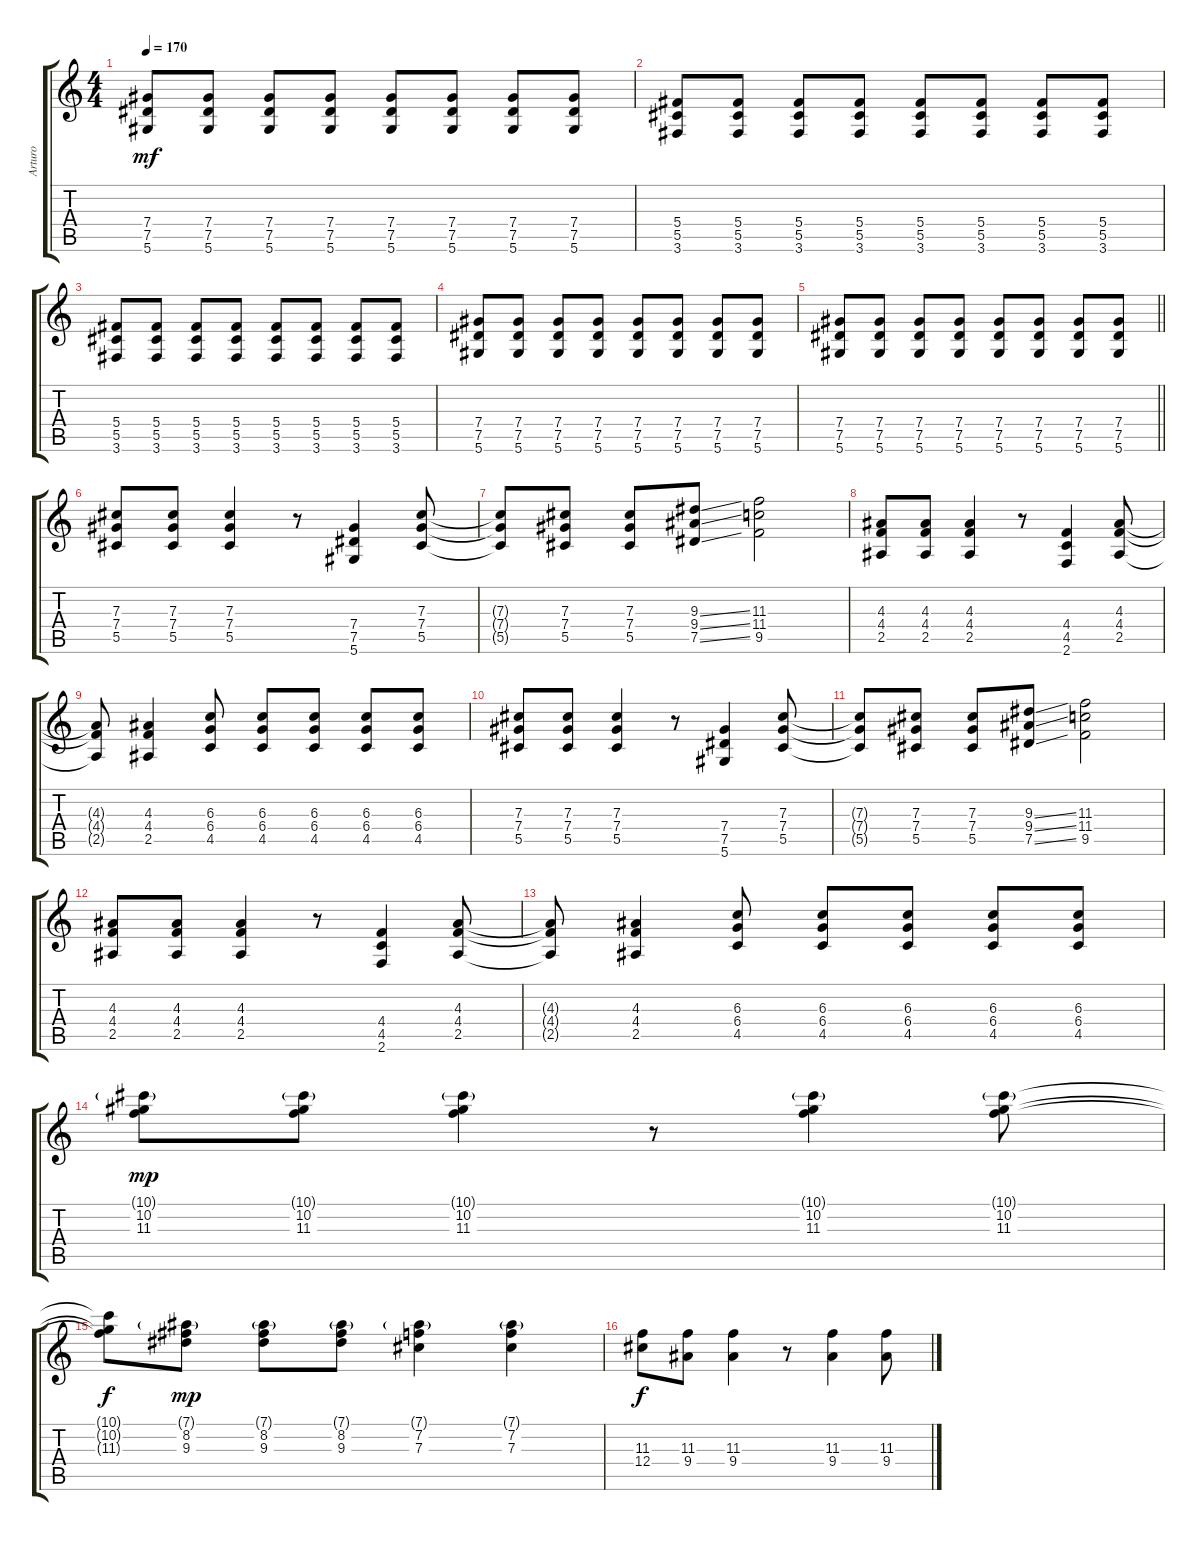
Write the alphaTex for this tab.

\track ("Arturo" "Arturo") {instrument distortionguitar}
\staff {score tabs}
\tuning (Eb4 Bb3 Gb3 Db3 Ab2 Eb2) {hide}
\ts (4 4)
\tempo 170
\clef g2
\ks c
(7.4 7.5 5.6).8{dy mf} (7.4 7.5 5.6).8 (7.4 7.5 5.6).8 (7.4 7.5 5.6).8 (7.4 7.5 5.6).8 (7.4 7.5 5.6).8 (7.4 7.5 5.6).8 (7.4 7.5 5.6).8 |
(5.4 5.5 3.6).8 (5.4 5.5 3.6).8 (5.4 5.5 3.6).8 (5.4 5.5 3.6).8 (5.4 5.5 3.6).8 (5.4 5.5 3.6).8 (5.4 5.5 3.6).8 (5.4 5.5 3.6).8 |
(5.4 5.5 3.6).8 (5.4 5.5 3.6).8 (5.4 5.5 3.6).8 (5.4 5.5 3.6).8 (5.4 5.5 3.6).8 (5.4 5.5 3.6).8 (5.4 5.5 3.6).8 (5.4 5.5 3.6).8 |
(7.4 7.5 5.6).8 (7.4 7.5 5.6).8 (7.4 7.5 5.6).8 (7.4 7.5 5.6).8 (7.4 7.5 5.6).8 (7.4 7.5 5.6).8 (7.4 7.5 5.6).8 (7.4 7.5 5.6).8 |
\barLineRight lightlight
(7.4 7.5 5.6).8 (7.4 7.5 5.6).8 (7.4 7.5 5.6).8 (7.4 7.5 5.6).8 (7.4 7.5 5.6).8 (7.4 7.5 5.6).8 (7.4 7.5 5.6).8 (7.4 7.5 5.6).8 |
(7.3 7.4 5.5).8 (7.3 7.4 5.5).8 (7.3 7.4 5.5).4 r.8 (7.4 7.5 5.6).4 (7.3 7.4 5.5).8 |
(7.3{t} 7.4{t} 5.5{t}).8 (7.3 7.4 5.5).8 (7.3 7.4 5.5).8 (9.3{ss} 9.4{ss} 7.5{ss}).8 (11.3 11.4 9.5).2 |
(4.3 4.4 2.5).8 (4.3 4.4 2.5).8 (4.3 4.4 2.5).4 r.8 (4.4 4.5 2.6).4 (4.3 4.4 2.5).8 |
(4.3{t} 4.4{t} 2.5{t}).8 (4.3 4.4 2.5).4 (6.3 6.4 4.5).8 (6.3 6.4 4.5).8 (6.3 6.4 4.5).8 (6.3 6.4 4.5).8 (6.3 6.4 4.5).8 |
(7.3 7.4 5.5).8 (7.3 7.4 5.5).8 (7.3 7.4 5.5).4 r.8 (7.4 7.5 5.6).4 (7.3 7.4 5.5).8 |
(7.3{t} 7.4{t} 5.5{t}).8 (7.3 7.4 5.5).8 (7.3 7.4 5.5).8 (9.3{ss} 9.4{ss} 7.5{ss}).8 (11.3 11.4 9.5).2 |
(4.3 4.4 2.5).8 (4.3 4.4 2.5).8 (4.3 4.4 2.5).4 r.8 (4.4 4.5 2.6).4 (4.3 4.4 2.5).8 |
(4.3{t} 4.4{t} 2.5{t}).8 (4.3 4.4 2.5).4 (6.3 6.4 4.5).8 (6.3 6.4 4.5).8 (6.3 6.4 4.5).8 (6.3 6.4 4.5).8 (6.3 6.4 4.5).8 |
(10.1{g} 10.2 11.3).8{dy mp} (10.1{g} 10.2 11.3).8 (10.1{g} 10.2 11.3).4 r.8 (10.1{g} 10.2 11.3).4 (10.1{g} 10.2 11.3).8 |
(10.1{t} 10.2{t} 11.3{t}).8{dy f} (7.1{g} 8.2 9.3).8{dy mp} (7.1{g} 8.2 9.3).8 (7.1{g} 8.2 9.3).8 (7.1{g} 7.2 7.3).4 (7.1{g} 7.2 7.3).4 |
(11.3 12.4).8{dy f} (11.3 9.4).8 (11.3 9.4).4 r.8 (11.3 9.4).4 (11.3 9.4).8
